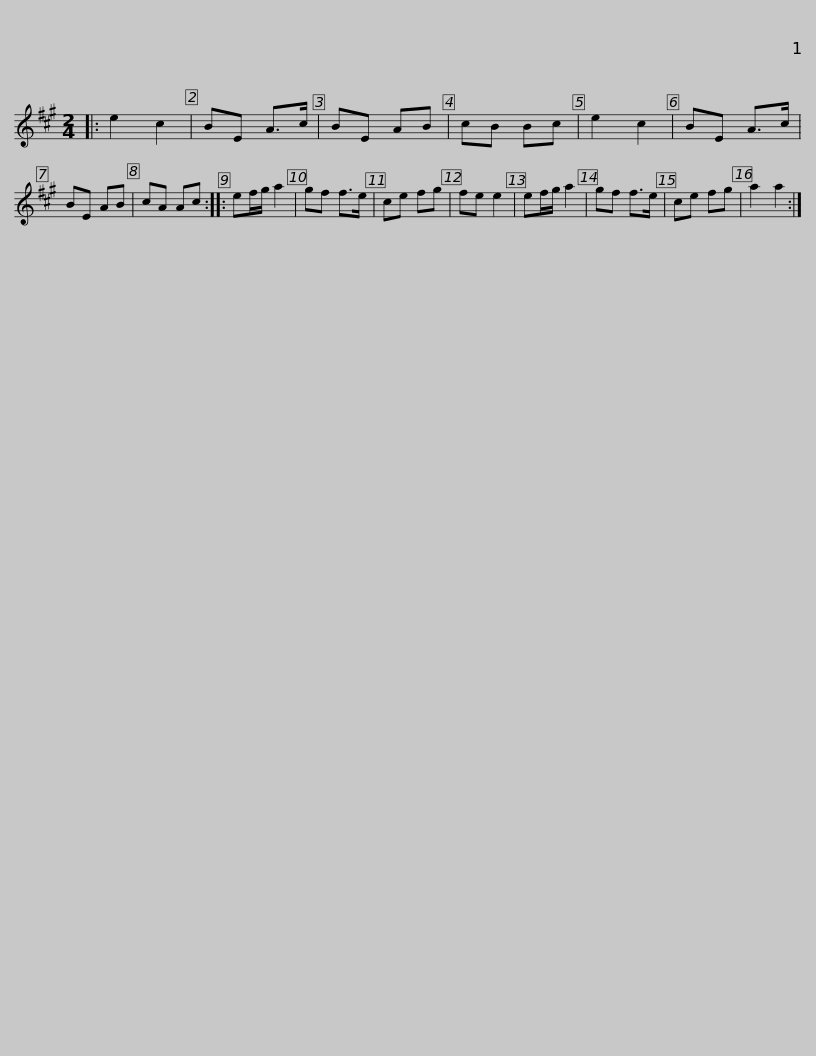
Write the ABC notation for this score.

X:1
L:1/8
M:2/4
I:linebreak $
K:A
V:1 treble
V:1
|: e2 c2 | BE A>c | BE AB | cB Bc | e2 c2 | %5
 BE A>c | BE AB | cA Ac :: ef/g/ a2 | gf f>e |$ %10
 ce fg | fe e2 | ef/g/ a2 | gf f>e | ce fg | %15
 a2 a2 :| %16
